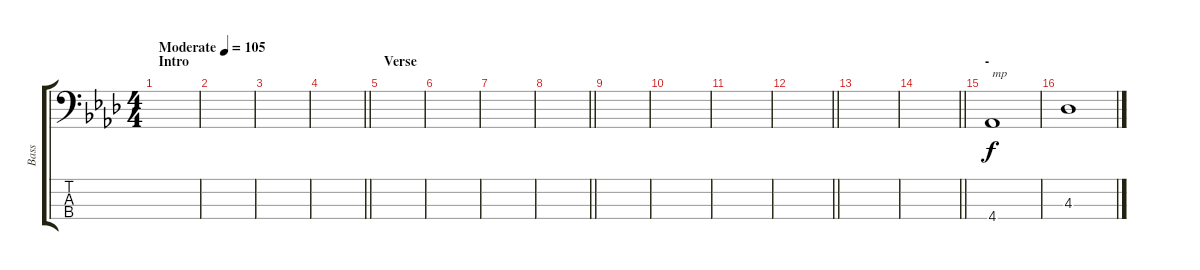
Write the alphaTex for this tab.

\track ("Bass" "Bass") {instrument electricbassfinger}
\staff {score tabs}
\tuning (G2 D2 A1 E1) {hide}
\ts (4 4)
\section ("" "Intro")
\tempo (105 "Moderate")
\clef f4
\ks fminor
|
|
|
\barLineRight lightlight
|
\section ("" "Verse")
|
|
|
\barLineRight lightlight
|
\section ("" "")
|
|
|
\barLineRight lightlight
|
\section ("" "")
|
\barLineRight lightlight
|
\section ("" "-")
4.4.1{txt "mp"} |
4.3.1
